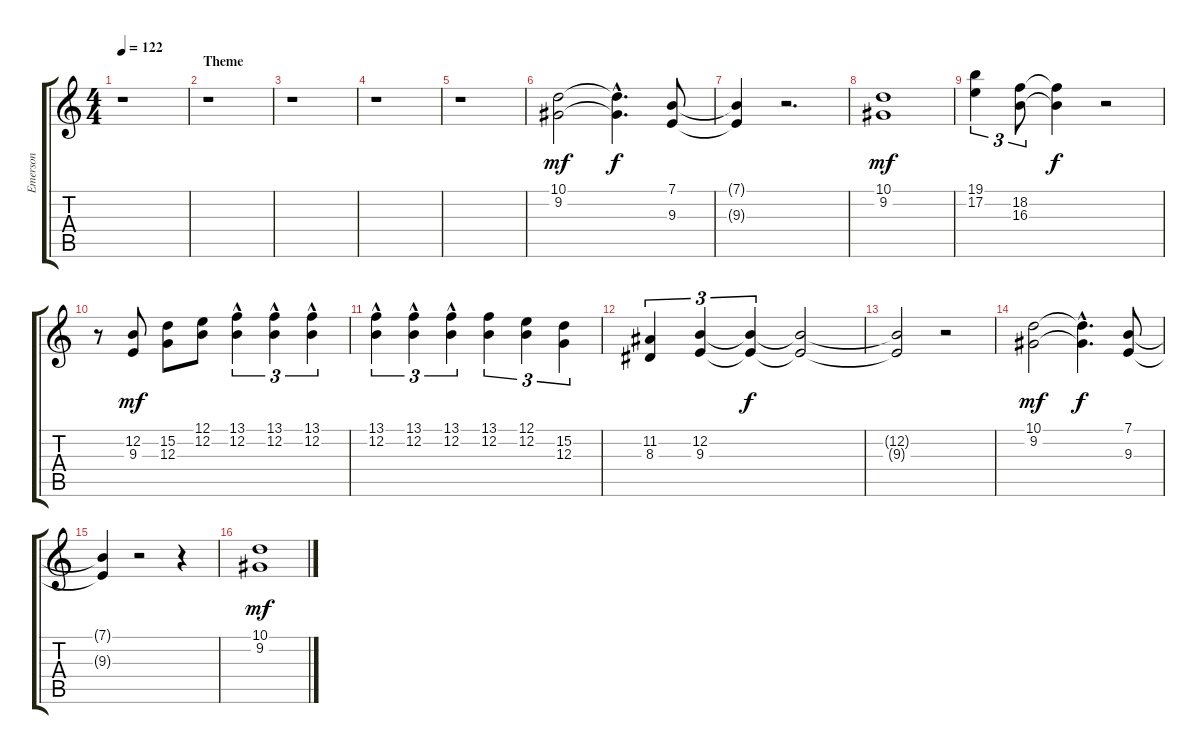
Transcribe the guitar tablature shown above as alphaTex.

\track ("Emerson" "Emerson") {instrument lead8bassandlead}
\staff {score tabs}
\tuning (E4 B3 G3 D3 A2 E2) {hide}
\ts (4 4)
\tempo 122
\clef g2
\ks c
r.1{dy f} |
\section ("" "Theme")
r.1 |
r.1 |
r.1 |
r.1 |
(10.1 9.2).2{dy mf} (10.1{hac t} 9.2{hac t}).4{d dy f} (7.1 9.3).8 |
(7.1{t} 9.3{t}).4 r.2{d} |
(10.1 9.2).1{dy mf} |
(19.1 17.2).4{tu (3 2)} (18.2 16.3).8{tu (3 2)} (18.2{t} 16.3{t}).4{dy f} r.2 |
r.8 (12.2 9.3).8{dy mf} (15.2 12.3).8 (12.1 12.2).8 (13.1{hac} 12.2{hac}).4{tu (3 2)} (13.1{hac} 12.2{hac}).4{tu (3 2)} (13.1{hac} 12.2{hac}).4{tu (3 2)} |
(13.1{hac} 12.2{hac}).4{tu (3 2)} (13.1{hac} 12.2{hac}).4{tu (3 2)} (13.1{hac} 12.2{hac}).4{tu (3 2)} (13.1 12.2).4{tu (3 2)} (12.1 12.2).4{tu (3 2)} (15.2 12.3).4{tu (3 2)} |
(11.2 8.3).4{tu (3 2)} (12.2 9.3).4{tu (3 2)} (12.2{t} 9.3{t}).4{tu (3 2) dy f} (12.2{t} 9.3{t}).2 |
(12.2{t} 9.3{t}).2 r.2 |
(10.1 9.2).2{dy mf} (10.1{hac t} 9.2{hac t}).4{d dy f} (7.1 9.3).8 |
(7.1{t} 9.3{t}).4 r.2 r.4 |
(10.1 9.2).1{dy mf}
